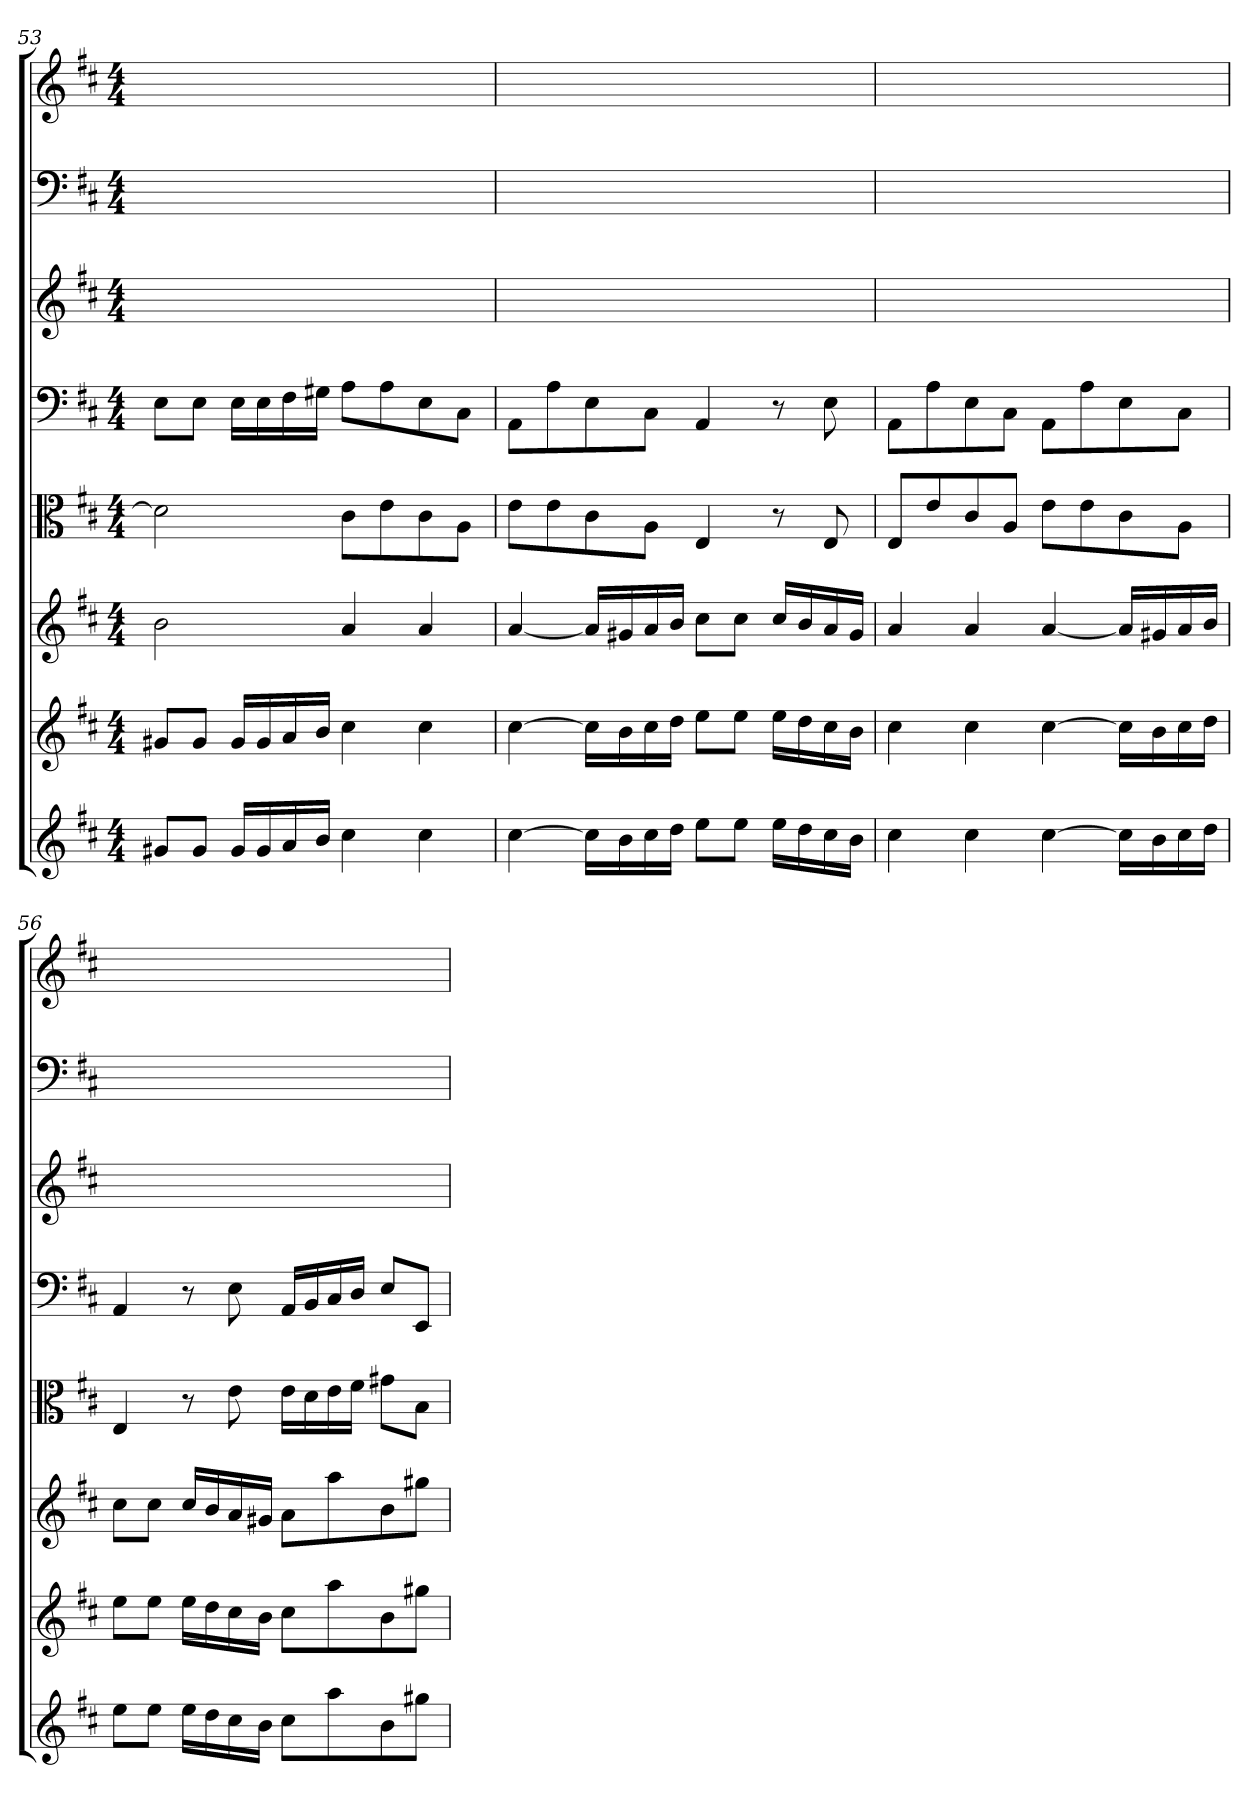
**kern	**kern	**kern	**kern	**kern	**kern	**kern	**kern
*part8	*part7	*part6	*part5	*part4	*part3	*part2	*part1
*staff8	*staff7	*staff6	*staff5	*staff4	*staff3	*staff2	*staff1
*clefG2	*clefG2	*clefG2	*clefC3	*clefF4	*clefG2	*clefF4	*clefG2
*k[f#c#]	*k[f#c#]	*k[f#c#]	*k[f#c#]	*k[f#c#]	*k[f#c#]	*k[f#c#]	*k[f#c#]
*D:	*D:	*D:	*D:	*D:	*D:	*D:	*D:
*M4/4	*M4/4	*M4/4	*M4/4	*M4/4	*M4/4	*M4/4	*M4/4
=53	=53	=53	=53	=53	=53	=53	=53
8g#X/L	8g#X/L	2b\	2d\]	8E\L	1ryy	1ryy	1ryy
8g#/J	8g#/J	.	.	8E\J	.	.	.
16g#/LL	16g#/LL	.	.	16E\LL	.	.	.
16g#/	16g#/	.	.	16E\	.	.	.
16a/	16a/	.	.	16F#\	.	.	.
16b/JJ	16b/JJ	.	.	16G#X\JJ	.	.	.
4cc#\	4cc#\	4a/	8c#\L	8A\L	.	.	.
.	.	.	8e\	8A\	.	.	.
4cc#\	4cc#\	4a/	8c#\	8E\	.	.	.
.	.	.	8A\J	8C#\J	.	.	.
=54	=54	=54	=54	=54	=54	=54	=54
[4cc#\	[4cc#\	[4a/	8e\L	8AA\L	1ryy	1ryy	1ryy
.	.	.	8e\	8A\	.	.	.
16cc#\LL]	16cc#\LL]	16a/LL]	8c#\	8E\	.	.	.
16b\	16b\	16g#X/	.	.	.	.	.
16cc#\	16cc#\	16a/	8A\J	8C#\J	.	.	.
16dd\JJ	16dd\JJ	16b/JJ	.	.	.	.	.
8ee\L	8ee\L	8cc#\L	4E/	4AA/	.	.	.
8ee\J	8ee\J	8cc#\J	.	.	.	.	.
16ee\LL	16ee\LL	16cc#/LL	8r	8r	.	.	.
16dd\	16dd\	16b/	.	.	.	.	.
16cc#\	16cc#\	16a/	8E/	8E\	.	.	.
16b\JJ	16b\JJ	16g#/JJ	.	.	.	.	.
=55	=55	=55	=55	=55	=55	=55	=55
4cc#\	4cc#\	4a/	8E/L	8AA\L	1ryy	1ryy	1ryy
.	.	.	8e/	8A\	.	.	.
4cc#\	4cc#\	4a/	8c#/	8E\	.	.	.
.	.	.	8A/J	8C#\J	.	.	.
[4cc#\	[4cc#\	[4a/	8e\L	8AA\L	.	.	.
.	.	.	8e\	8A\	.	.	.
16cc#\LL]	16cc#\LL]	16a/LL]	8c#\	8E\	.	.	.
16b\	16b\	16g#X/	.	.	.	.	.
16cc#\	16cc#\	16a/	8A\J	8C#\J	.	.	.
16dd\JJ	16dd\JJ	16b/JJ	.	.	.	.	.
=56	=56	=56	=56	=56	=56	=56	=56
8ee\L	8ee\L	8cc#\L	4E/	4AA/	1ryy	1ryy	1ryy
8ee\J	8ee\J	8cc#\J	.	.	.	.	.
16ee\LL	16ee\LL	16cc#/LL	8r	8r	.	.	.
16dd\	16dd\	16b/	.	.	.	.	.
16cc#\	16cc#\	16a/	8e\	8E\	.	.	.
16b\JJ	16b\JJ	16g#X/JJ	.	.	.	.	.
8cc#\L	8cc#\L	8a\L	16e\LL	16AA/LL	.	.	.
.	.	.	16d\	16BB/	.	.	.
8aa\	8aa\	8aa\	16e\	16C#/	.	.	.
.	.	.	16f#\JJ	16D/JJ	.	.	.
8b\	8b\	8b\	8g#X\L	8E/L	.	.	.
8gg#X\J	8gg#X\J	8gg#X\J	8B\J	8EE/J	.	.	.
=	=	=	=	=	=	=	=
*-	*-	*-	*-	*-	*-	*-	*-
